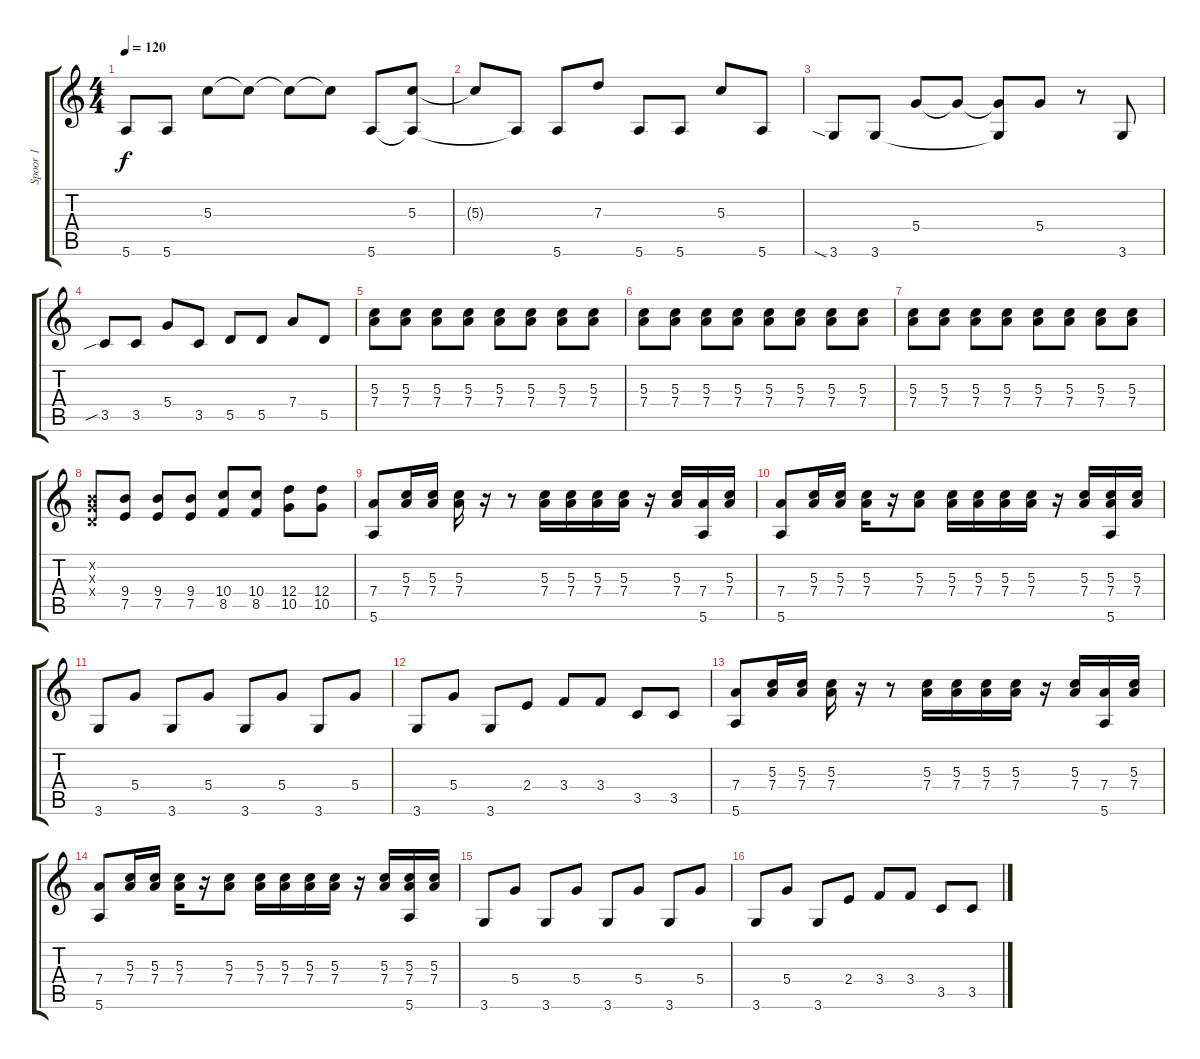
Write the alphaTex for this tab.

\track ("Spoor 1" "Spoor 1") {instrument electricguitarjazz}
\staff {score tabs}
\tuning (E4 B3 G3 D3 A2 E2) {hide}
\ts (4 4)
\tempo 120
\clef g2
\ks c
5.6.8{dy f} 5.6.8 5.3.8 5.3{t}.8 5.3{t}.8 5.3{t}.8 5.6.8 (5.3 5.6{t}).8 |
5.3{t}.8 5.6{t}.8 5.6.8 7.3.8 5.6.8 5.6.8 5.3.8 5.6.8 |
3.6{sia}.8 3.6.8 5.4.8 5.4{t}.8 (5.4{t} 3.6{t}).8 5.4.8 r.8 3.6.8 |
3.5{sib}.8 3.5.8 5.4.8 3.5.8 5.5.8 5.5.8 7.4.8 5.5.8 |
(5.3 7.4).8 (5.3 7.4).8 (5.3 7.4).8 (5.3 7.4).8 (5.3 7.4).8 (5.3 7.4).8 (5.3 7.4).8 (5.3 7.4).8 |
(5.3 7.4).8 (5.3 7.4).8 (5.3 7.4).8 (5.3 7.4).8 (5.3 7.4).8 (5.3 7.4).8 (5.3 7.4).8 (5.3 7.4).8 |
(5.3 7.4).8 (5.3 7.4).8 (5.3 7.4).8 (5.3 7.4).8 (5.3 7.4).8 (5.3 7.4).8 (5.3 7.4).8 (5.3 7.4).8 |
(0.2{x} 0.3{x} 0.4{x}).8 (9.4 7.5).8 (9.4 7.5).8 (9.4 7.5).8 (10.4 8.5).8 (10.4 8.5).8 (12.4 10.5).8 (12.4 10.5).8 |
(7.4 5.6).8 (5.3 7.4).16 (5.3 7.4).16 (5.3 7.4).16 r.16 r.8 (5.3 7.4).16 (5.3 7.4).16 (5.3 7.4).16 (5.3 7.4).16 r.16 (5.3 7.4).16 (7.4 5.6).16 (5.3 7.4).16 |
(7.4 5.6).8 (5.3 7.4).16 (5.3 7.4).16 (5.3 7.4).16 r.16 (5.3 7.4).8 (5.3 7.4).16 (5.3 7.4).16 (5.3 7.4).16 (5.3 7.4).16 r.16 (5.3 7.4).16 (5.3 7.4 5.6).16 (5.3 7.4).16 |
3.6.8 5.4.8 3.6.8 5.4.8 3.6.8 5.4.8 3.6.8 5.4.8 |
3.6.8 5.4.8 3.6.8 2.4.8 3.4.8 3.4.8 3.5.8 3.5.8 |
(7.4 5.6).8 (5.3 7.4).16 (5.3 7.4).16 (5.3 7.4).16 r.16 r.8 (5.3 7.4).16 (5.3 7.4).16 (5.3 7.4).16 (5.3 7.4).16 r.16 (5.3 7.4).16 (7.4 5.6).16 (5.3 7.4).16 |
(7.4 5.6).8 (5.3 7.4).16 (5.3 7.4).16 (5.3 7.4).16 r.16 (5.3 7.4).8 (5.3 7.4).16 (5.3 7.4).16 (5.3 7.4).16 (5.3 7.4).16 r.16 (5.3 7.4).16 (5.3 7.4 5.6).16 (5.3 7.4).16 |
3.6.8 5.4.8 3.6.8 5.4.8 3.6.8 5.4.8 3.6.8 5.4.8 |
3.6.8 5.4.8 3.6.8 2.4.8 3.4.8 3.4.8 3.5.8 3.5.8
